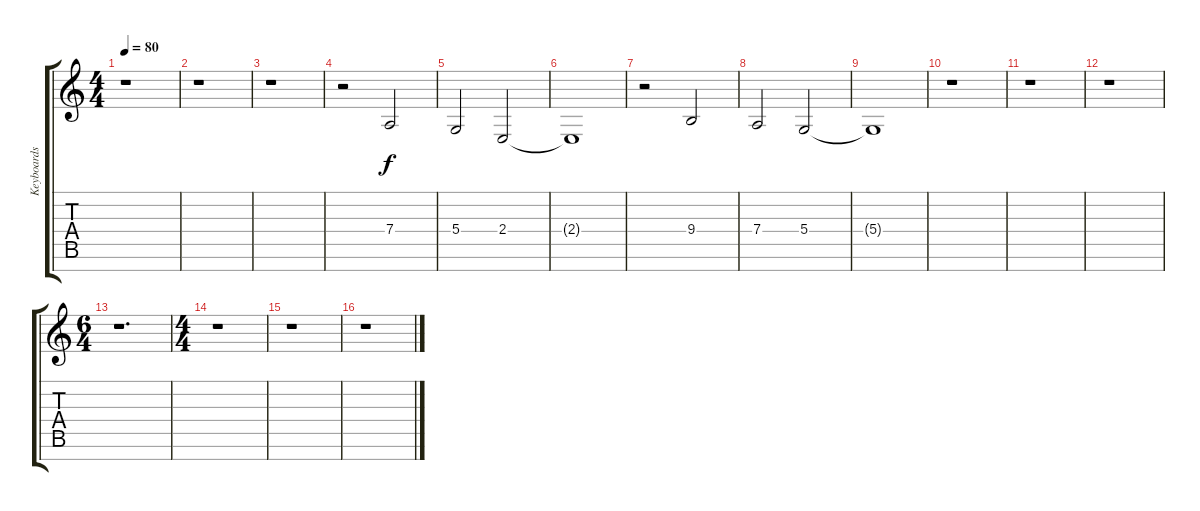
\track ("Keyboards 3" "Keyboards ") {instrument frenchhorn}
\staff {score tabs}
\tuning (E4 B3 G3 D3 A2 E2 B1) {hide}
\ts (4 4)
\tempo 80
\clef g2
\ks c
r.1{dy f} |
r.1 |
r.1 |
r.2 7.4.2 |
5.4.2 2.4.2 |
2.4{t}.1 |
r.2 9.4.2 |
7.4.2 5.4.2 |
5.4{t}.1 |
r.1 |
r.1 |
r.1 |
\ts (6 4)
r.1{d} |
\ts (4 4)
r.1 |
r.1 |
r.1
